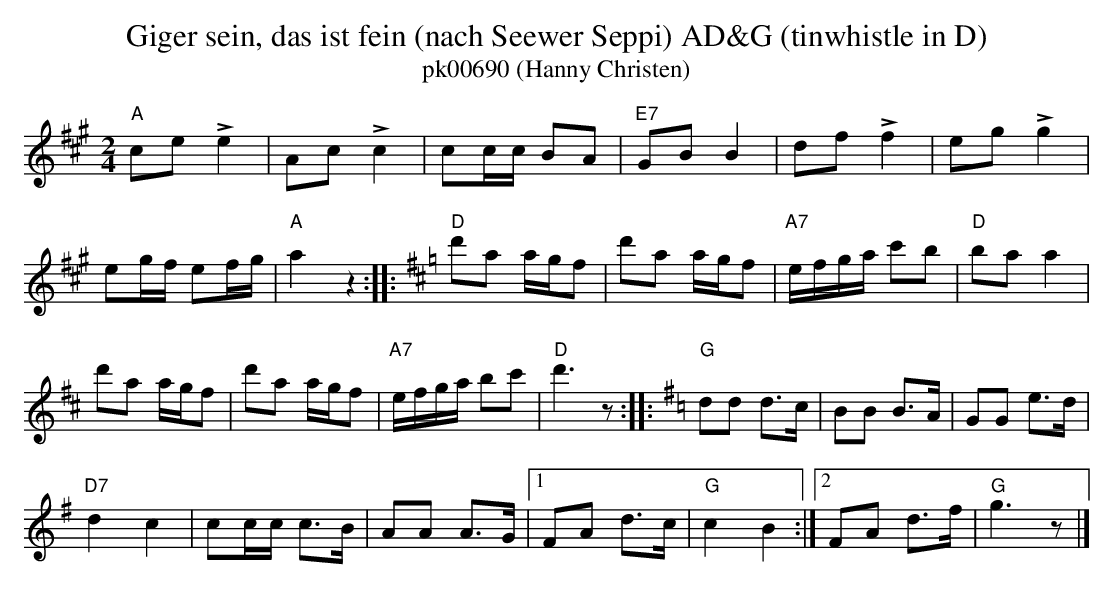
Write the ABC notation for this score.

X:1
T:Giger sein, das ist fein (nach Seewer Seppi) AD&G (tinwhistle in D)
T:pk00690 (Hanny Christen)
M:2/4
L:1/16
K:A%%MIDI gchordon
"A"c2e2 !>!e4 | A2c2 !>!c4 | c2cc B2A2 | "E7"G2B2B4 | d2f2!>!f4 | e2g2 !>!g4 |
e2gf e2fg | "A"a4z4:: [K:D] "D"d'2a2 agf2 | d'2a2 agf2 | "A7"efga c'2b2 | "D"b2a2a4 |
d'2a2 agf2 | d'2a2 agf2 | "A7"efga b2c'2 | "D"d'6z2:: [K:G] "G"d2d2 d3c | B2B2 B3A | G2G2 e3d |
"D7"d4c4 | c2cc c3B | A2A2 A3G |1 F2A2 d3c | "G"c4B4 :|2 F2A2 d3f | "G"g6z2 |]
